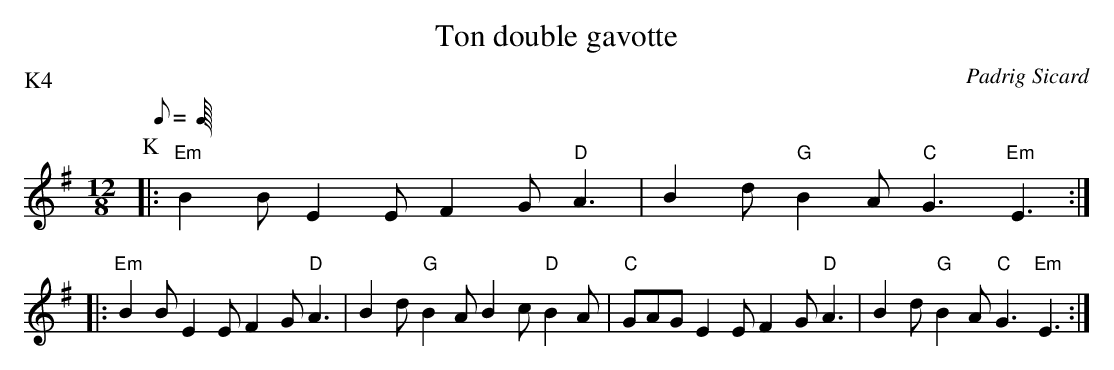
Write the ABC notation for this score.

X:1
T:Ton double gavotte
C:Padrig Sicard
P:K4
M:12/8
Q:C3=156
K:Em
P:K
|: "Em"B2 B E2 E F2 G "D"A3 | B2 d "G"B2 A "C"G3 "Em"E3 :|
|: "Em"B2 B E2 E F2 G "D"A3 | B2 d "G"B2 A B2 c "D"B2 A |\
"C"GAG E2 E F2 G "D"A3|B2 d "G"B2 A "C"G3 "Em"E3 :|
